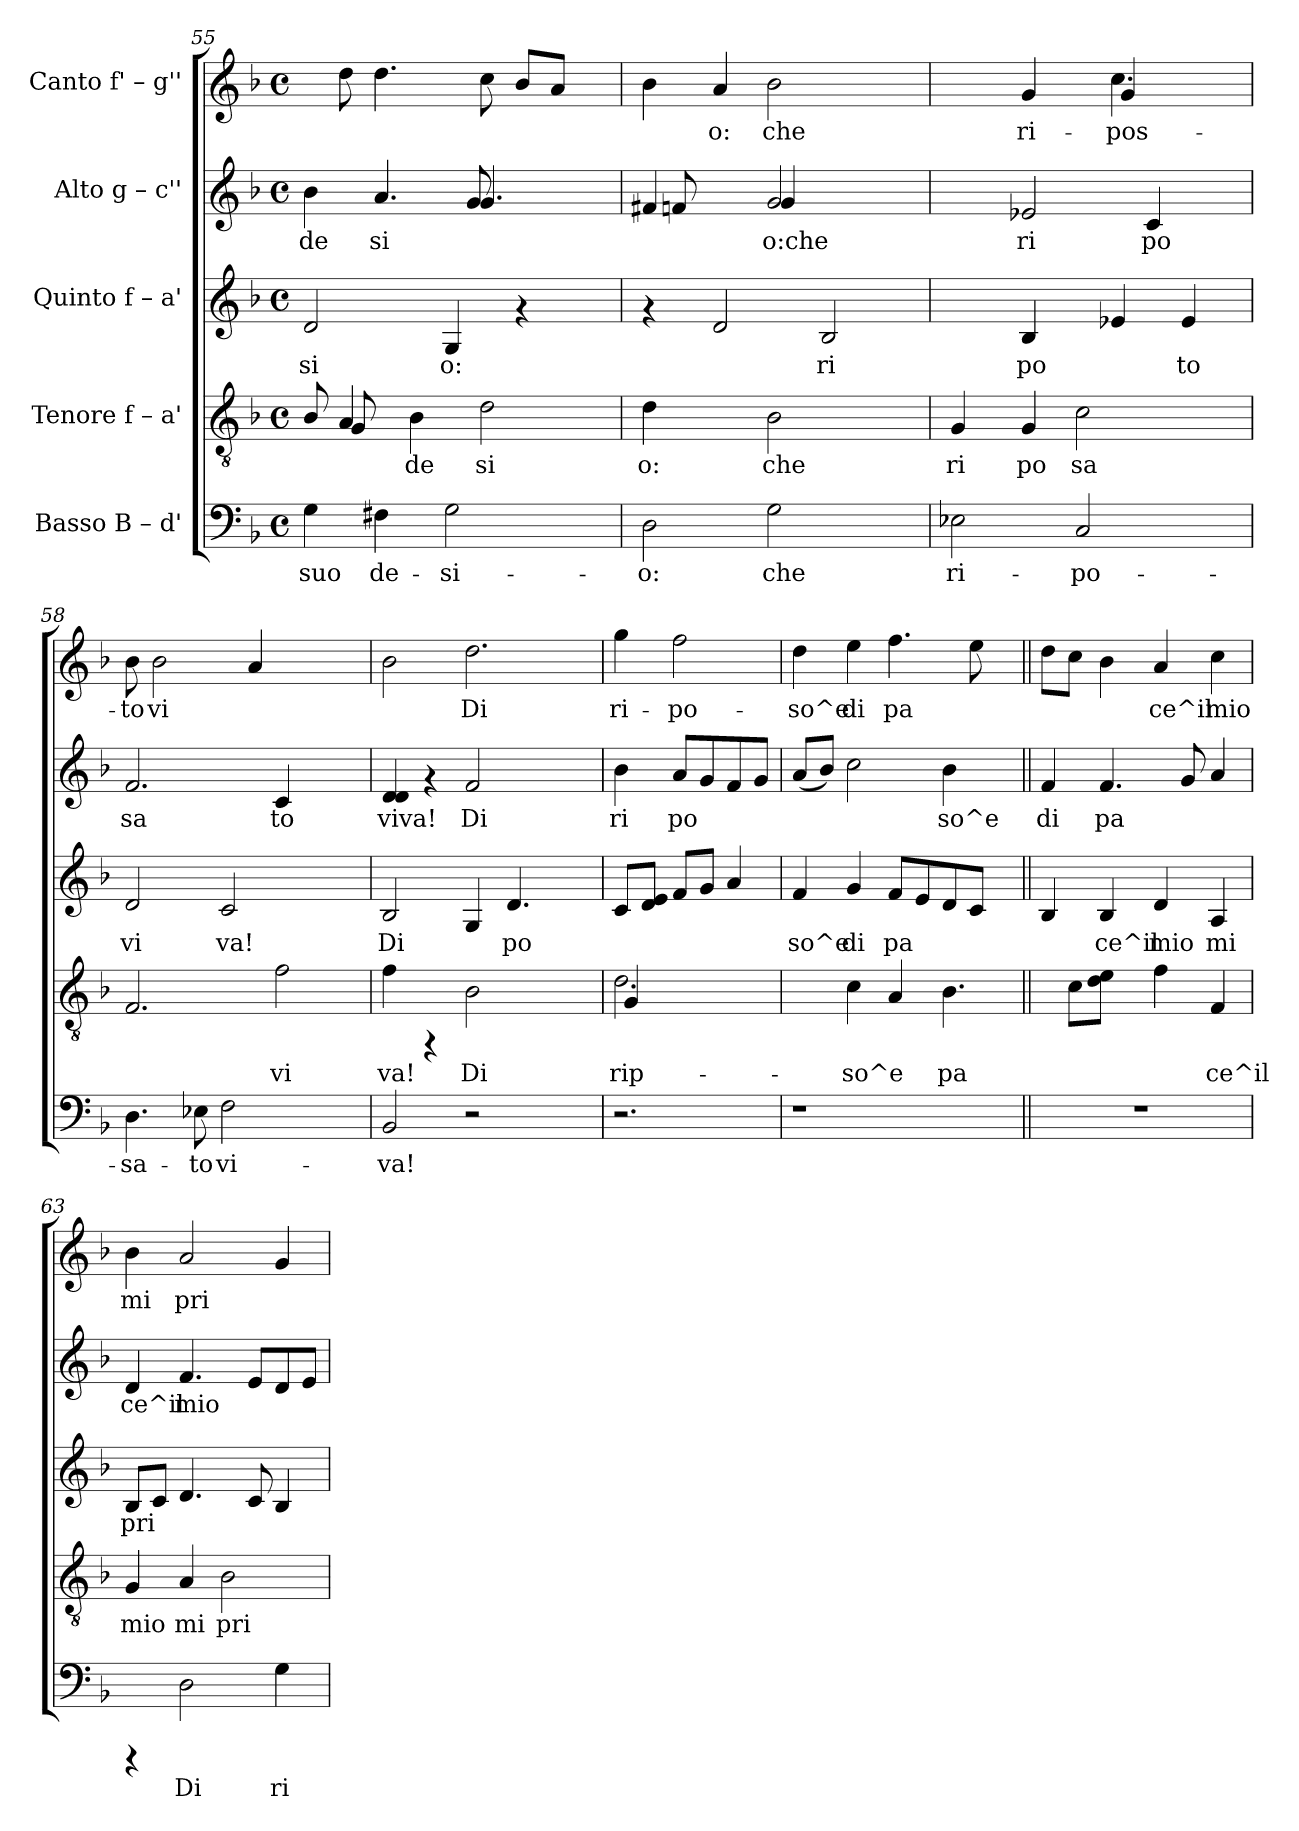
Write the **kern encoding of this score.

**kern	**text	**kern	**text	**kern	**text	**kern	**text	**kern	**text
*part5	*part5	*part4	*part4	*part3	*part3	*part2	*part2	*part1	*part1
*staff5	*staff5	*staff4	*staff4	*staff3	*staff3	*staff2	*staff2	*staff1	*staff1
*I"Basso  B – d'	*	*I"Tenore  f – a'	*	*I"Quinto  f – a'	*	*I"Alto  g – c''	*	*I"Canto  f' – g''	*
*clefF4	*	*clefGv2	*	*clefG2	*	*clefG2	*	*clefG2	*
*k[b-]	*	*k[b-]	*	*k[b-]	*	*k[b-]	*	*k[b-]	*
*F:	*	*F:	*	*F:	*	*F:	*	*F:	*
*M4/4	*	*M4/4	*	*M4/4	*	*M4/4	*	*M4/4	*
*met(c)	*	*met(c)	*	*met(c)	*	*met(c)	*	*met(c)	*
=55	=55	=55	=55	=55	=55	=55	=55	=55	=55
!	!LO:LY:b:rj	!	!LO:LY:b:rj	!	!LO:LY:b:rj	!	!LO:LY:b:rj	!	!
*	*	*^	*	*	*	*^	*	*	*
4G\	suo	8B-/L	8ryy	.	2d/	si	4b-\	8ryy	de	8ryy	.
!	!	!	!	!LO:LY:b:rj	!	!	!	!	!	!	!LO:LY:b:rj
*	*	*	*	*	*	*	*v	*v	*	*	*
.	.	4A/	8G/	.	.	.	.	.	8dd\	--
!	!LO:LY:b:rj	!	!	!	!	!	!	!LO:LY:b:rj	!	!
4F#X\	de-	.	2..ryy	.	.	.	4.a/	si	4.dd\	.
!	!	!	!	!LO:LY:b:rj	!	!	!	!	!	!
.	.	4B-\	.	de	.	.	.	.	.	.
!	!LO:LY:b:rj	!	!	!	!	!LO:LY:b:rj	!	!	!	!
2G\	-si-	.	.	.	4G/	o:	.	.	.	.
!	!	!	!	!LO:LY:b:rj	!	!	!	!LO:LY:b:rj	!	!LO:LY:b:rj
*	*	*	*	*	*	*	*^	*	*	*
.	.	2d\	.	si	.	.	4.g/	8g/	.	8cc\	--
!	!	!	!	!	!	!	!	!	!	!	!LO:LY:b:rj
.	.	.	.	.	4rf	.	.	8ryy	.	8b-/L	--
!	!	!	!	!	!	!	!	!	!	!	!LO:LY:b:rj
.	.	.	.	.	.	.	.	4ryy	.	8a/J	--
8ryy	.	.	.	.	8ryy	.	8ryy	.	.	8ryy	.
*	*	*v	*v	*	*	*	*	*	*	*	*
=56	=56	=56	=56	=56	=56	=56	=56	=56	=56	=56
!	!LO:LY:b:rj	!	!LO:LY:b:rj	!	!	!	!	!LO:LY:b:rj	!	!LO:LY:b:rj
2D\	-o:	4d\	o:	4rf	.	4f#X/	8f/	.	4b-\	--
.	.	.	.	.	.	.	4.ryy	.	.	.
!	!	!	!	!	!	!	!	!	!	!LO:LY:b:rj
.	.	4ryy	.	2d/	.	4ryy	.	.	4a/	-o:
!	!LO:LY:b:rj	!	!LO:LY:b:rj	!	!	!	!	!LO:LY:b:rj	!	!LO:LY:b:rj
2G\	che	2B-\	che	.	.	2g/	4g/	o:che	2b-\	che
!	!	!	!	!	!LO:LY:b:rj	!	!	!	!	!
.	.	.	.	2B-/	ri	.	4ryy	.	.	.
4ryy	.	4ryy	.	.	.	4ryy	4ryy	.	4ryy	.
=57	=57	=57	=57	=57	=57	=57	=57	=57	=57	=57
!	!LO:LY:b:rj	!	!LO:LY:b:rj	!	!	!	!	!	!	!
*	*	*	*	*	*	*v	*v	*	*^	*
2E-X\	ri-	4G/	ri	4ryy	.	4ryy	.	4ryy	8ryy	.
!	!	!	!LO:LY:b:rj	!	!LO:LY:b:rj	!	!LO:LY:b:rj	!	!	!LO:LY:b:rj
*	*	*	*	*	*	*	*	*v	*v	*
.	.	4G/	po	4B-/	po	2e-X/	ri	4g/	ri-
!	!LO:LY:b:rj	!	!LO:LY:b:rj	!	!	!	!	!	!
2C/	-po-	2c\	sa	8ryy	.	.	.	8ryy	.
*	*	*	*	*	*	*	*	*^	*
!	!	!	!	!	!	!	!	!	!	!LO:LY:b:rj
.	.	.	.	4e-X/	.	.	.	4.cc\	4g/	-pos-
!	!	!	!	!	!	!	!LO:LY:b:rj	!	!	!
.	.	.	.	.	.	4c/	po	.	.	.
!	!	!	!	!	!LO:LY:b:rj	!	!	!	!	!
.	.	.	.	4e-/	to	.	.	.	8ryy	.
8ryy	.	8ryy	.	.	.	8ryy	.	8ryy	8ryy	.
=58	=58	=58	=58	=58	=58	=58	=58	=58	=58	=58
!	!LO:LY:b:rj	!	!	!	!LO:LY:b:rj	!	!LO:LY:b:rj	!	!	!LO:LY:b:rj
*	*	*	*	*	*	*	*	*v	*v	*
4.D\	-sa-	2.F/	.	2d/	vi	2.f/	sa	8b-\	-to
!	!	!	!	!	!	!	!	!	!LO:LY:b:rj
.	.	.	.	.	.	.	.	2b-\	vi-
!	!LO:LY:b:rj	!	!	!	!	!	!	!	!
8E-\	-to	.	.	.	.	.	.	.	.
!	!LO:LY:b:rj	!	!	!	!LO:LY:b:rj	!	!	!	!
2F\	vi-	.	.	2c/	va!	.	.	.	.
!	!	!	!	!	!	!	!	!	!LO:LY:b:rj
.	.	.	.	.	.	.	.	4a/	--
!	!	!	!LO:LY:b:rj	!	!	!	!LO:LY:b:rj	!	!
.	.	2f\	vi	.	.	4c/	to	.	.
.	.	.	.	.	.	.	.	4.ryy	.
4ryy	.	.	.	4ryy	.	4ryy	.	.	.
=59	=59	=59	=59	=59	=59	=59	=59	=59	=59
!	!LO:LY:b:rj	!	!LO:LY:b:rj	!	!LO:LY:b:rj	!	!LO:LY:b:rj	!	!
2BB-/	-va!	4f\	va!	2B-/	Di	4d/ 4d/	viva!	2b-\	.
.	.	4rFF	.	.	.	4rf	.	.	.
!	!	!	!LO:LY:b:rj	!	!	!	!LO:LY:b:rj	!	!LO:LY:b:rj
2r	.	2B-\	Di	4G/	.	2f/	Di	2.dd\	-Di
!	!	!	!	!	!LO:LY:b:rj	!	!	!	!
.	.	.	.	4.d/	po	.	.	.	.
4ryy	.	4ryy	.	.	.	4ryy	.	.	.
.	.	.	.	8ryy	.	.	.	.	.
!!LO:PB:g=z
=60	=60	=60	=60	=60	=60	=60	=60	=60	=60
*	*	*^	*	*	*	*	*	*	*
!	!	!	!	!LO:LY:b:rj	!	!LO:LY:b:rj	!	!LO:LY:b:rj	!	!LO:LY:b:rj
2.r	.	2.d\	4G/	rip-	8c/L	.	4b-\	ri	4gg\	ri-
!	!	!	!	!	!	!LO:LY:b:rj	!	!	!	!
.	.	.	.	.	8d/ 8e/J	.	.	.	.	.
!	!	!	!	!	!	!LO:LY:b:rj	!	!LO:LY:b:rj	!	!LO:LY:b:rj
.	.	.	2ryy	.	8f/L	.	8a/L	po	2ff\	-po-
!	!	!	!	!	!	!LO:LY:b:rj	!	!LO:LY:b:rj	!	!
.	.	.	.	.	8g/J	.	8g/	.	.	.
!	!	!	!	!	!	!LO:LY:b:rj	!	!LO:LY:b:rj	!	!
.	.	.	.	.	4a/	.	8f/	.	.	.
!	!	!	!	!	!	!	!	!LO:LY:b:rj	!	!
.	.	.	.	.	.	.	8g/J	.	.	.
*	*	*v	*v	*	*	*	*	*	*	*
=61	=61	=61	=61	=61	=61	=61	=61	=61	=61
!	!	!	!	!	!LO:LY:b:rj	!	!LO:LY:b:rj	!	!LO:LY:b:rj
1r	.	4ryy	.	4f/	so^e	(>8a/L	.	4dd\	-so^e
!	!	!	!	!	!	!	!LO:LY:b:rj	!	!
.	.	.	.	.	.	8b-/J)	.	.	.
!	!	!	!LO:LY:b:rj	!	!LO:LY:b:rj	!	!LO:LY:b:rj	!	!LO:LY:b:rj
.	.	4c\	-so^e	4g/	di	2cc\	.	4ee\	di
!	!	!	!	!	!LO:LY:b:rj	!	!	!	!LO:LY:b:rj
.	.	4A/	.	8f/L	pa-	.	.	4.ff\	pa-
!	!	!	!	!	!LO:LY:b:rj	!	!	!	!
.	.	.	.	8e/	--	.	.	.	.
!	!	!	!LO:LY:b:rj	!	!LO:LY:b:rj	!	!LO:LY:b:rj	!	!
.	.	4.B-\	pa-	8d/	--	4b-\	so^e	.	.
!	!	!	!	!	!LO:LY:b:rj	!	!	!	!LO:LY:b:rj
.	.	.	.	8c/J	--	.	.	8ee\	--
8ryy	.	.	.	8ryy	.	8ryy	.	8ryy	.
=62||	=62||	=62||	=62||	=62||	=62||	=62||	=62||	=62||	=62||
!	!	!	!	!	!LO:LY:b:rj	!	!LO:LY:b:rj	!	!LO:LY:b:rj
1r	.	8ryy	.	4B-/	--	4f/	di	8dd\L	--
!	!	!	!LO:LY:b:rj	!	!	!	!	!	!LO:LY:b:rj
.	.	8c\L	--	.	.	.	.	8cc\J	--
!	!	!	!LO:LY:b:rj	!	!LO:LY:b:rj	!	!LO:LY:b:rj	!	!LO:LY:b:rj
.	.	(>8d\ 8e\J	--	4B-/	-ce^il	4.f/	pa	4b-\	--
.	.	8ryy	.	.	.	.	.	.	.
!	!	!	!LO:LY:b:rj	!	!LO:LY:b:rj	!	!	!	!LO:LY:b:rj
.	.	4f\	--	4d/	mio	.	.	4a/	-ce^il
!	!	!	!	!	!	!	!LO:LY:b:rj	!	!
.	.	.	.	.	.	8g/	.	.	.
!	!	!	!LO:LY:b:rj	!	!LO:LY:b:rj	!	!LO:LY:b:rj	!	!LO:LY:b:rj
.	.	4F/	-ce^il	4A/	mi	4a/	.	4cc\	mio
=63	=63	=63	=63	=63	=63	=63	=63	=63	=63
!	!	!	!LO:LY:b:rj	!	!LO:LY:b:rj	!	!LO:LY:b:rj	!	!LO:LY:b:rj
4rCCC	.	4G/	mio	8B-/L	pri-	4d/	ce^il	4b-\	mi
!	!	!	!	!	!LO:LY:b:rj	!	!	!	!
.	.	.	.	8c/J	--	.	.	.	.
!	!LO:LY:b:rj	!	!LO:LY:b:rj	!	!LO:LY:b:rj	!	!LO:LY:b:rj	!	!LO:LY:b:rj
2D\	Di	4A/	mi	4.d/	--	4.f/	mio	2a/	pri-
!	!	!	!LO:LY:b:rj	!	!	!	!	!	!
.	.	2B-\	pri-	.	.	.	.	.	.
!	!	!	!	!	!LO:LY:b:rj	!	!LO:LY:b:rj	!	!
.	.	.	.	8c/	--	8e/L	.	.	.
!	!LO:LY:b:rj	!	!	!	!LO:LY:b:rj	!	!LO:LY:b:rj	!	!LO:LY:b:rj
4G\	ri-	.	.	4B-/	--	8d/	.	4g/	--
!	!	!	!	!	!	!	!LO:LY:b:rj	!	!
.	.	.	.	.	.	8e/J	.	.	.
=	=	=	=	=	=	=	=	=	=
*-	*-	*-	*-	*-	*-	*-	*-	*-	*-
